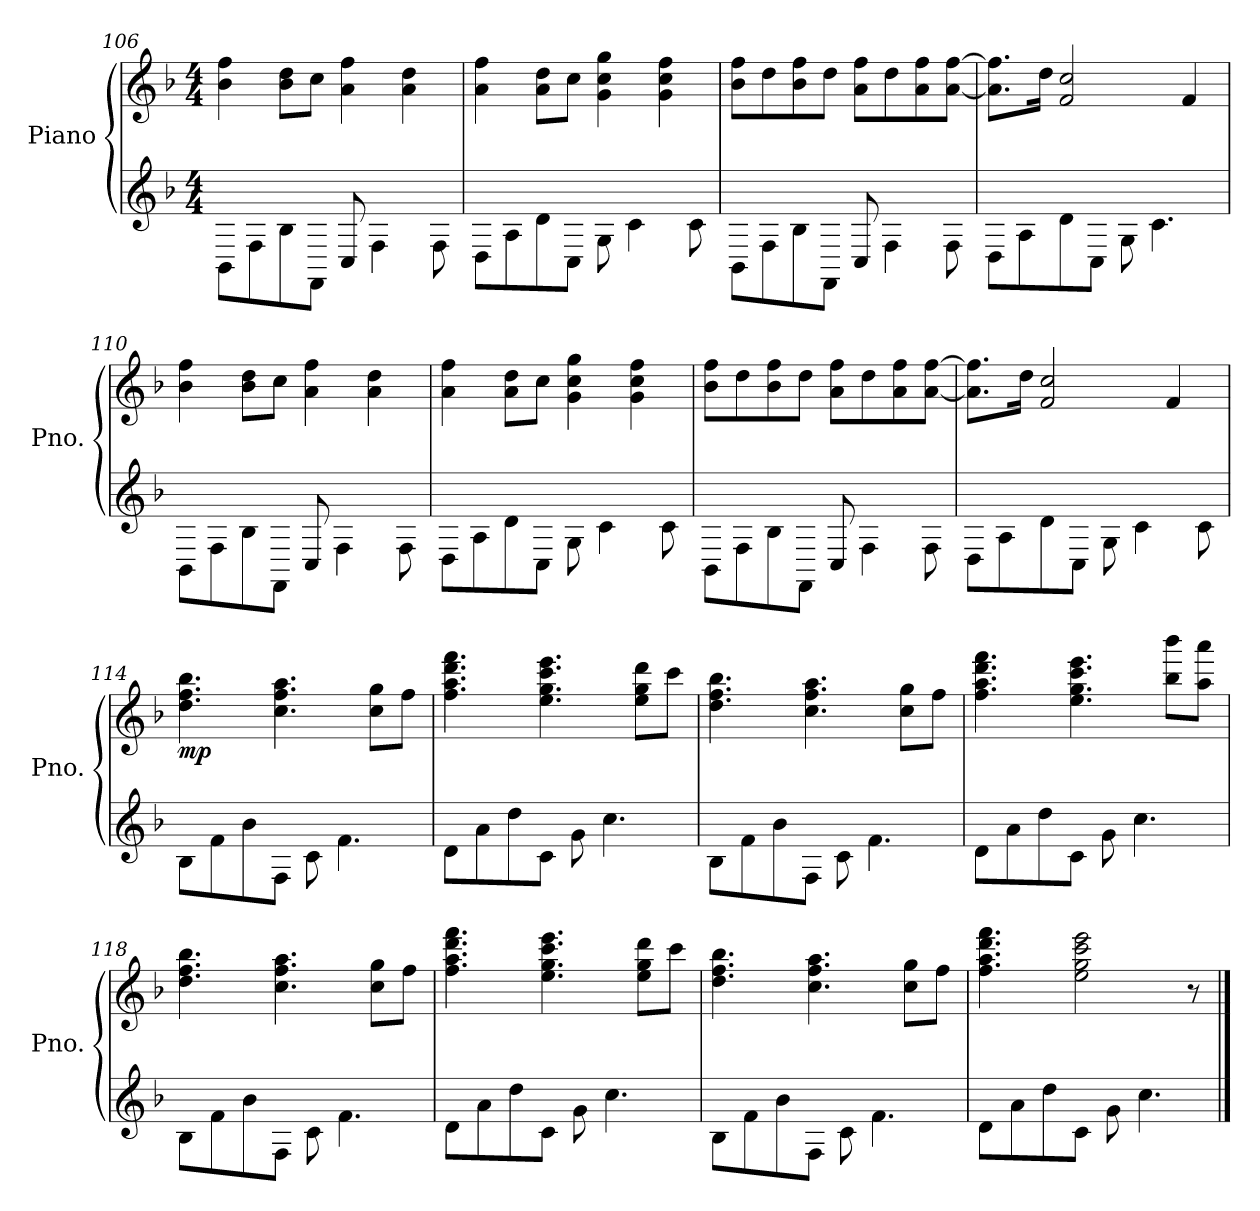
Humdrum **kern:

**kern	**kern	**dynam
*part1	*part1	*part1
*staff2	*staff1	*staff1/2
*I"Piano	*	*
*I'Pno.	*	*
*clefG2	*clefG2	*
*k[b-]	*k[b-]	*
*M4/4	*M4/4	*
=106	=106	=106
8BB-\L	4b-\ 4ff\	.
8F\	.	.
8B-\	8b-\ 8dd\L	.
8FF\J	8cc\J	.
8C/	4a\ 4ff\	.
4F\	.	.
.	4a\ 4dd\	.
8F\	.	.
!!LO:LB:g=z
=107	=107	=107
8D\L	4a\ 4ff\	.
8A\	.	.
8d\	8a\ 8dd\L	.
8C\J	8cc\J	.
8G\	4g\ 4cc\ 4gg\	.
4c\	.	.
.	4g\ 4cc\ 4ff\	.
8c\	.	.
=108	=108	=108
8BB-\L	8b-\ 8ff\L	.
8F\	8dd\	.
8B-\	8b-\ 8ff\	.
8FF\J	8dd\J	.
8C/	8a\ 8ff\L	.
4F\	8dd\	.
.	8a\ 8ff\	.
8F\	[8a\ [8ff\J	.
=109	=109	=109
8D\L	8.a\] 8.ff\]L	.
8A\	.	.
.	16dd\Jk	.
8d\	2f/ 2cc/	.
8C\J	.	.
8G\	.	.
4.c\	.	.
.	4f/	.
=110	=110	=110
8BB-\L	4b-\ 4ff\	.
8F\	.	.
8B-\	8b-\ 8dd\L	.
8FF\J	8cc\J	.
8C/	4a\ 4ff\	.
4F\	.	.
.	4a\ 4dd\	.
8F\	.	.
=111	=111	=111
8D\L	4a\ 4ff\	.
8A\	.	.
8d\	8a\ 8dd\L	.
8C\J	8cc\J	.
8G\	4g\ 4cc\ 4gg\	.
4c\	.	.
.	4g\ 4cc\ 4ff\	.
8c\	.	.
!!LO:LB:g=z
=112	=112	=112
8BB-\L	8b-\ 8ff\L	.
8F\	8dd\	.
8B-\	8b-\ 8ff\	.
8FF\J	8dd\J	.
8C/	8a\ 8ff\L	.
4F\	8dd\	.
.	8a\ 8ff\	.
8F\	[8a\ [8ff\J	.
=113	=113	=113
8D\L	8.a\] 8.ff\]L	.
8A\	.	.
.	16dd\Jk	.
8d\	2f/ 2cc/	.
8C\J	.	.
8G\	.	.
4c\	.	.
.	4f/	.
8c\	.	.
=114	=114	=114
!	!	!LO:DY:b
8B-\L	4.dd\ 4.ff\ 4.bb-\	mp
8f\	.	.
8b-\	.	.
8F\J	4.cc\ 4.ff\ 4.aa\	.
8c\	.	.
4.f\	.	.
.	8cc\ 8gg\L	.
.	8ff\J	.
=115	=115	=115
8d\L	4.ff\ 4.aa\ 4.ddd\ 4.fff\	.
8a\	.	.
8dd\	.	.
8c\J	4.ee\ 4.gg\ 4.ccc\ 4.eee\	.
8g\	.	.
4.cc\	.	.
.	8ee\ 8gg\ 8ddd\L	.
.	8ccc\J	.
!!LO:PB:g=z
=116	=116	=116
8B-\L	4.dd\ 4.ff\ 4.bb-\	.
8f\	.	.
8b-\	.	.
8F\J	4.cc\ 4.ff\ 4.aa\	.
8c\	.	.
4.f\	.	.
.	8cc\ 8gg\L	.
.	8ff\J	.
=117	=117	=117
8d\L	4.ff\ 4.aa\ 4.ddd\ 4.fff\	.
8a\	.	.
8dd\	.	.
8c\J	4.ee\ 4.gg\ 4.ccc\ 4.eee\	.
8g\	.	.
4.cc\	.	.
.	8bb-\ 8bbb-\L	.
.	8aa\ 8aaa\J	.
=118	=118	=118
8B-\L	4.dd\ 4.ff\ 4.bb-\	.
8f\	.	.
8b-\	.	.
8F\J	4.cc\ 4.ff\ 4.aa\	.
8c\	.	.
4.f\	.	.
.	8cc\ 8gg\L	.
.	8ff\J	.
=119	=119	=119
8d\L	4.ff\ 4.aa\ 4.ddd\ 4.fff\	.
8a\	.	.
8dd\	.	.
8c\J	4.ee\ 4.gg\ 4.ccc\ 4.eee\	.
8g\	.	.
4.cc\	.	.
.	8ee\ 8gg\ 8ddd\L	.
.	8ccc\J	.
!!LO:LB:g=z
=120	=120	=120
8B-\L	4.dd\ 4.ff\ 4.bb-\	.
8f\	.	.
8b-\	.	.
8F\J	4.cc\ 4.ff\ 4.aa\	.
8c\	.	.
4.f\	.	.
.	8cc\ 8gg\L	.
.	8ff\J	.
=121	=121	=121
8d\L	4.ff\ 4.aa\ 4.ddd\ 4.fff\	.
8a\	.	.
8dd\	.	.
8c\J	2ee\ 2gg\ 2ccc\ 2eee\	.
8g\	.	.
4.cc\	.	.
.	8r	.
==	==	==
*-	*-	*-
